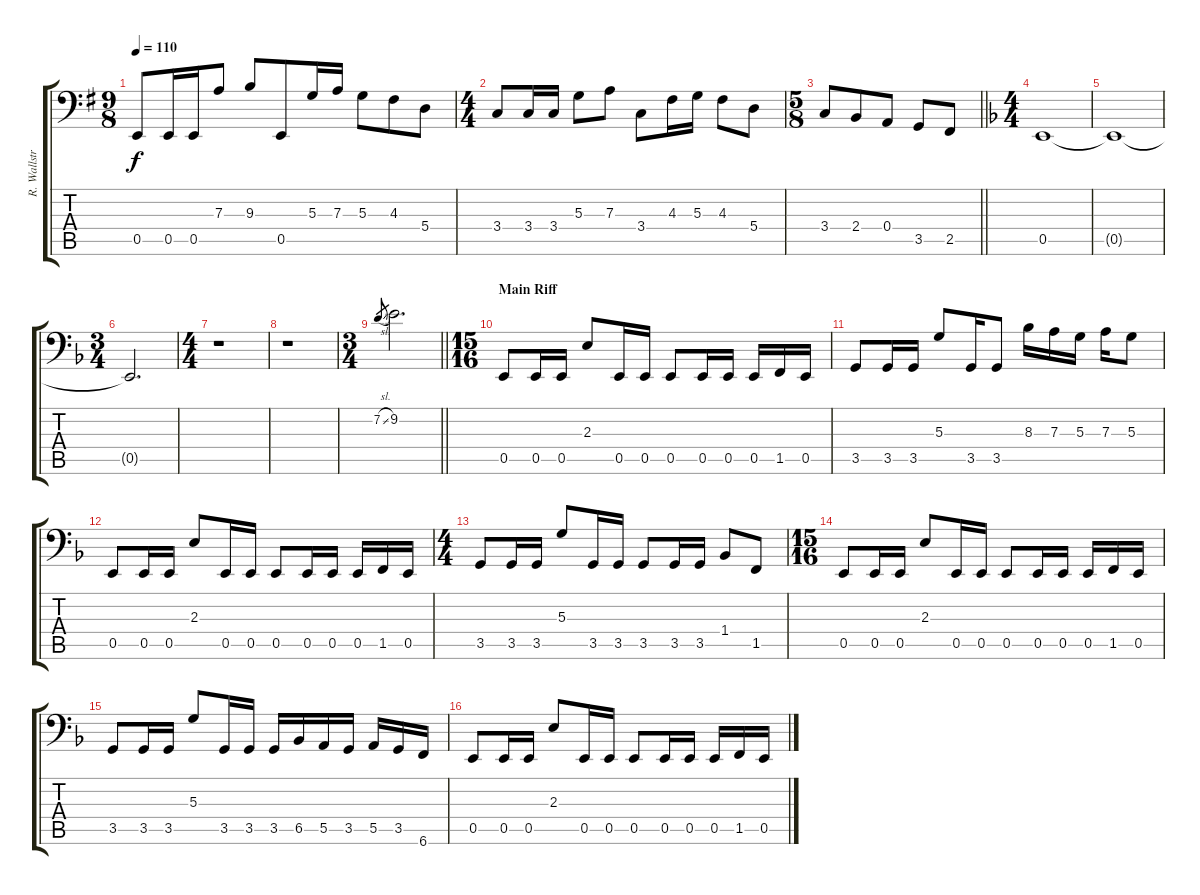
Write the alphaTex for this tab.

\track ("R. Wallström (Bass)" "R. Wallstr") {instrument electricbassfinger}
\staff {score tabs}
\tuning (C3 G2 D2 A1 E1 B0) {hide}
\ts (9 8)
\tempo 110
\clef f4
\ks eminor
0.5.8{dy f} 0.5.16 0.5.16 7.3.8 9.3.8 0.5.8 5.3.16 7.3.16 5.3.8 4.3.8 5.4.8 |
\ts (4 4)
3.4.8 3.4.16 3.4.16 5.3.8 7.3.8 3.4.8 4.3.16 5.3.16 4.3.8 5.4.8 |
\ts (5 8)
\barLineRight lightlight
3.4.8 2.4.8 0.4.8 3.5.8 2.5.8 |
\ts (4 4)
\ks dminor
0.5.1{volume 0} |
0.5{t}.1 |
\ts (3 4)
0.5{t}.2{d} |
\ts (4 4)
r.1 |
r.1 |
\ts (3 4)
\barLineRight lightlight
7.2{sl}.8{gr} 9.2.2{d volume 12} |
\ts (15 16)
\section ("" "Main Riff")
0.5.8 0.5.16 0.5.16 2.3.8 0.5.16 0.5.16 0.5.8 0.5.16 0.5.16 0.5.16 1.5.16 0.5.16 |
3.5.8 3.5.16 3.5.16 5.3.8 3.5.16 3.5.8 8.3.16 7.3.16 5.3.16 7.3.16 5.3.8 |
0.5.8 0.5.16 0.5.16 2.3.8 0.5.16 0.5.16 0.5.8 0.5.16 0.5.16 0.5.16 1.5.16 0.5.16 |
\ts (4 4)
3.5.8 3.5.16 3.5.16 5.3.8 3.5.16 3.5.16 3.5.8 3.5.16 3.5.16 1.4.8 1.5.8 |
\ts (15 16)
0.5.8 0.5.16 0.5.16 2.3.8 0.5.16 0.5.16 0.5.8 0.5.16 0.5.16 0.5.16 1.5.16 0.5.16 |
3.5.8 3.5.16 3.5.16 5.3.8 3.5.16 3.5.16 3.5.16 6.5.16 5.5.16 3.5.16 5.5.16 3.5.16 6.6.16 |
0.5.8 0.5.16 0.5.16 2.3.8 0.5.16 0.5.16 0.5.8 0.5.16 0.5.16 0.5.16 1.5.16 0.5.16
